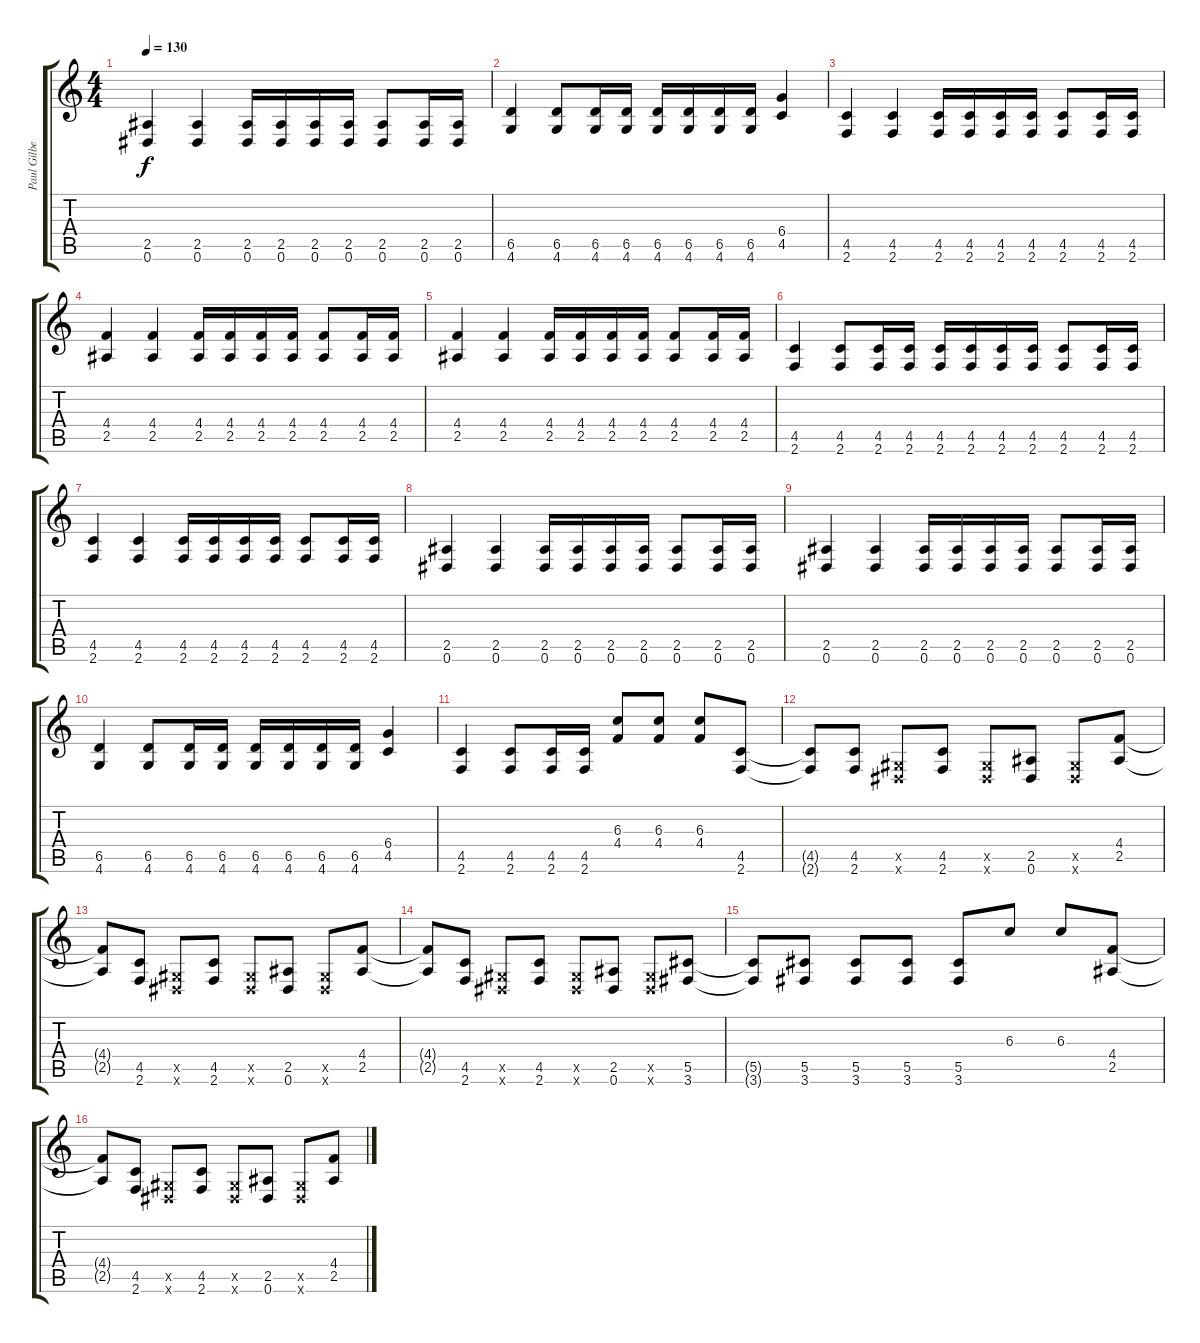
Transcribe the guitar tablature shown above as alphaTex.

\track ("Paul Gilbert" "Paul Gilbe") {instrument distortionguitar}
\staff {score tabs}
\tuning (Eb4 Bb3 Gb3 Db3 Ab2 Eb2) {hide}
\ts (4 4)
\tempo 130
\clef g2
\ks c
(2.5 0.6).4{dy f} (2.5 0.6).4 (2.5 0.6).16 (2.5 0.6).16 (2.5 0.6).16 (2.5 0.6).16 (2.5 0.6).8 (2.5 0.6).16 (2.5 0.6).16 |
(6.5 4.6).4 (6.5 4.6).8 (6.5 4.6).16 (6.5 4.6).16 (6.5 4.6).16 (6.5 4.6).16 (6.5 4.6).16 (6.5 4.6).16 (6.4 4.5).4 |
(4.5 2.6).4 (4.5 2.6).4 (4.5 2.6).16 (4.5 2.6).16 (4.5 2.6).16 (4.5 2.6).16 (4.5 2.6).8 (4.5 2.6).16 (4.5 2.6).16 |
(4.4 2.5).4 (4.4 2.5).4 (4.4 2.5).16 (4.4 2.5).16 (4.4 2.5).16 (4.4 2.5).16 (4.4 2.5).8 (4.4 2.5).16 (4.4 2.5).16 |
(4.4 2.5).4 (4.4 2.5).4 (4.4 2.5).16 (4.4 2.5).16 (4.4 2.5).16 (4.4 2.5).16 (4.4 2.5).8 (4.4 2.5).16 (4.4 2.5).16 |
(4.5 2.6).4 (4.5 2.6).8 (4.5 2.6).16 (4.5 2.6).16 (4.5 2.6).16 (4.5 2.6).16 (4.5 2.6).16 (4.5 2.6).16 (4.5 2.6).8 (4.5 2.6).16 (4.5 2.6).16 |
(4.5 2.6).4 (4.5 2.6).4 (4.5 2.6).16 (4.5 2.6).16 (4.5 2.6).16 (4.5 2.6).16 (4.5 2.6).8 (4.5 2.6).16 (4.5 2.6).16 |
(2.5 0.6).4 (2.5 0.6).4 (2.5 0.6).16 (2.5 0.6).16 (2.5 0.6).16 (2.5 0.6).16 (2.5 0.6).8 (2.5 0.6).16 (2.5 0.6).16 |
(2.5 0.6).4 (2.5 0.6).4 (2.5 0.6).16 (2.5 0.6).16 (2.5 0.6).16 (2.5 0.6).16 (2.5 0.6).8 (2.5 0.6).16 (2.5 0.6).16 |
(6.5 4.6).4 (6.5 4.6).8 (6.5 4.6).16 (6.5 4.6).16 (6.5 4.6).16 (6.5 4.6).16 (6.5 4.6).16 (6.5 4.6).16 (6.4 4.5).4 |
(4.5 2.6).4 (4.5 2.6).8 (4.5 2.6).16 (4.5 2.6).16 (6.3 4.4).8 (6.3 4.4).8 (6.3 4.4).8 (4.5 2.6).8 |
(4.5{t} 2.6{t}).8 (4.5 2.6).8 (0.5{x} 0.6{x}).8 (4.5 2.6).8 (0.5{x} 0.6{x}).8 (2.5 0.6).8 (0.5{x} 0.6{x}).8 (4.4 2.5).8 |
(4.4{t} 2.5{t}).8 (4.5 2.6).8 (0.5{x} 0.6{x}).8 (4.5 2.6).8 (0.5{x} 0.6{x}).8 (2.5 0.6).8 (0.5{x} 0.6{x}).8 (4.4 2.5).8 |
(4.4{t} 2.5{t}).8 (4.5 2.6).8 (0.5{x} 0.6{x}).8 (4.5 2.6).8 (0.5{x} 0.6{x}).8 (2.5 0.6).8 (0.5{x} 0.6{x}).8 (5.5 3.6).8 |
(5.5{t} 3.6{t}).8 (5.5 3.6).8 (5.5 3.6).8 (5.5 3.6).8 (5.5 3.6).8 6.3.8 6.3.8 (4.4 2.5).8 |
(4.4{t} 2.5{t}).8 (4.5 2.6).8 (0.5{x} 0.6{x}).8 (4.5 2.6).8 (0.5{x} 0.6{x}).8 (2.5 0.6).8 (0.5{x} 0.6{x}).8 (4.4 2.5).8
